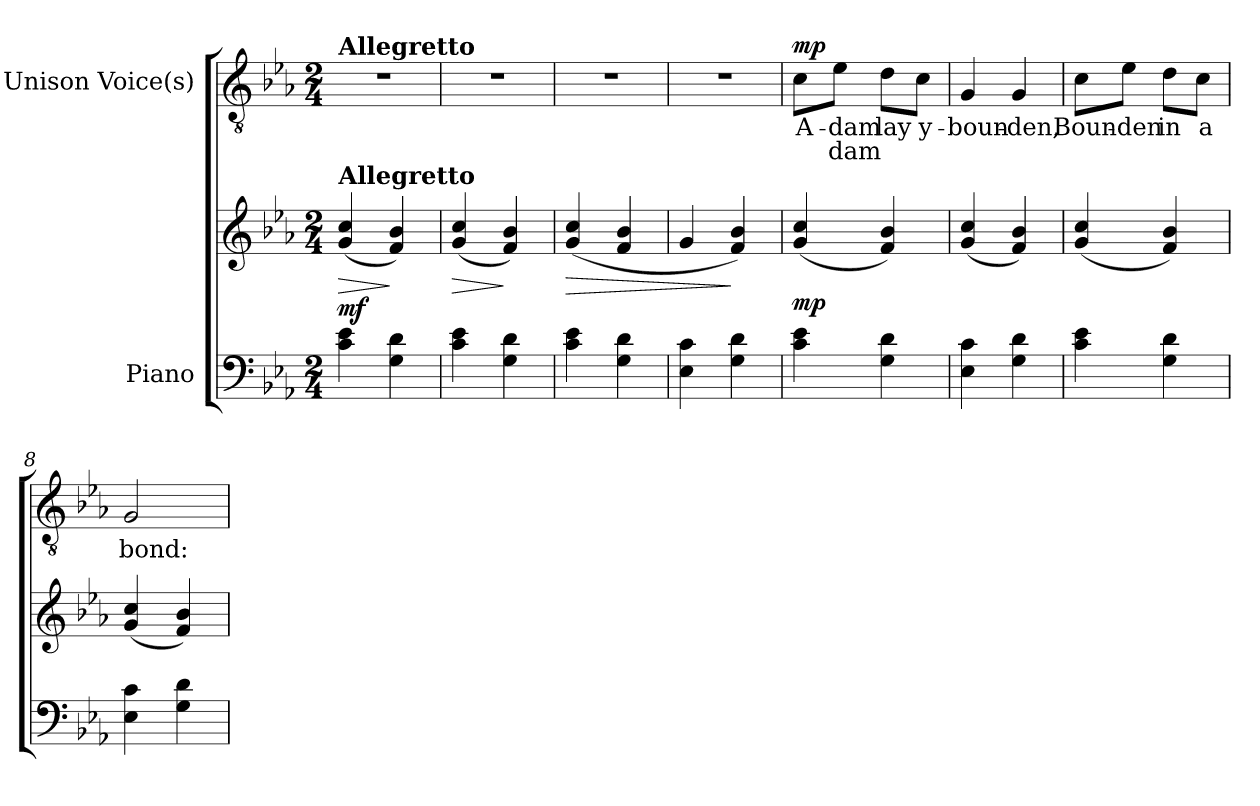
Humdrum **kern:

**kern	**kern	**dynam	**kern	**text	**text	**dynam
*part2	*part2	*part2	*part1	*part1	*part1	*part1
*staff3	*staff2	*staff2/3	*staff1	*staff1	*staff1	*staff1
*I"Piano	*	*	*I"Unison  Voice(s)	*	*	*
!!LO:PB:g=z
*clefF4	*clefG2	*	*clefGv2	*	*	*
*k[b-e-a-]	*k[b-e-a-]	*	*k[b-e-a-]	*	*	*
*E-:	*E-:	*	*E-:	*	*	*
*M2/4	*M2/4	*	*M2/4	*	*	*
*MM100	*MM100	*	*MM100	*	*	*
=1	=1	=1	=1	=1	=1	=1
!	!	!	!LO:TX:a:B:t=Allegretto	!	!	!
!	!LO:TX:a:B:t=Allegretto	!	!	!	!	!
!	!	!LO:HP:b	!LO:N:vis=1	!	!	!
4ci\ 4e-i	(4gi/ 4cci	> mf	2r	.	.	.
4Gi\ 4di	4fi/ 4b-i)	]	.	.	.	.
=2	=2	=2	=2	=2	=2	=2
!	!	!LO:HP:b	!LO:N:vis=1	!	!	!
4ci\ 4e-i	(4gi/ 4cci	>	2r	.	.	.
4Gi\ 4di	4fi/ 4b-i)	]	.	.	.	.
=3	=3	=3	=3	=3	=3	=3
!	!	!LO:HP:b	!LO:N:vis=1	!	!	!
4ci\ 4e-i	(4gi/ 4cci	>	2r	.	.	.
4Gi\ 4di	4fi/ 4b-i	.	.	.	.	.
=4	=4	=4	=4	=4	=4	=4
!	!	!	!LO:N:vis=1	!	!	!
4E-i\ 4ci	4gi/	.	2r	.	.	.
4Gi\ 4di	4fi/ 4b-i)	]	.	.	.	.
=5	=5	=5	=5	=5	=5	=5
!	!	!	!	!LO:LY:b:color=#000000	!	!
4ci\ 4e-i	(4gi/ 4cci	mp	8ci\L	A-	.	mp
!	!	!	!	!LO:LY:b:color=#000000	!LO:LY:b:color=#000000	!
.	.	.	8e-i\J	-dam	dam	.
!	!	!	!	!LO:LY:b:color=#000000	!	!
4Gi\ 4di	4fi/ 4b-i)	.	8di\L	lay	.	.
!	!	!	!	!LO:LY:b:color=#000000	!	!
.	.	.	8ci\J	y-	.	.
=6	=6	=6	=6	=6	=6	=6
!	!	!	!	!LO:LY:b:color=#000000	!	!
4E-i\ 4ci	(4gi/ 4cci	.	4Gi/	-boun-	.	.
!	!	!	!	!LO:LY:b:color=#000000	!	!
4Gi\ 4di	4fi/ 4b-i)	.	4Gi/	-den,	.	.
=7	=7	=7	=7	=7	=7	=7
!	!	!	!	!LO:LY:b:color=#000000	!	!
4ci\ 4e-i	(4gi/ 4cci	.	8ci\L	Boun-	.	.
!	!	!	!	!LO:LY:b:color=#000000	!	!
.	.	.	8e-i\J	-den	.	.
!	!	!	!	!LO:LY:b:color=#000000	!	!
4Gi\ 4di	4fi/ 4b-i)	.	8di\L	in	.	.
!	!	!	!	!LO:LY:b:color=#000000	!	!
.	.	.	8ci\J	a	.	.
=8	=8	=8	=8	=8	=8	=8
!	!	!	!	!LO:LY:b:color=#000000	!	!
4E-i\ 4ci	(4gi/ 4cci	.	2Gi/	bond:	.	.
4Gi\ 4di	4fi/ 4b-i)	.	.	.	.	.
=	=	=	=	=	=	=
*-	*-	*-	*-	*-	*-	*-
